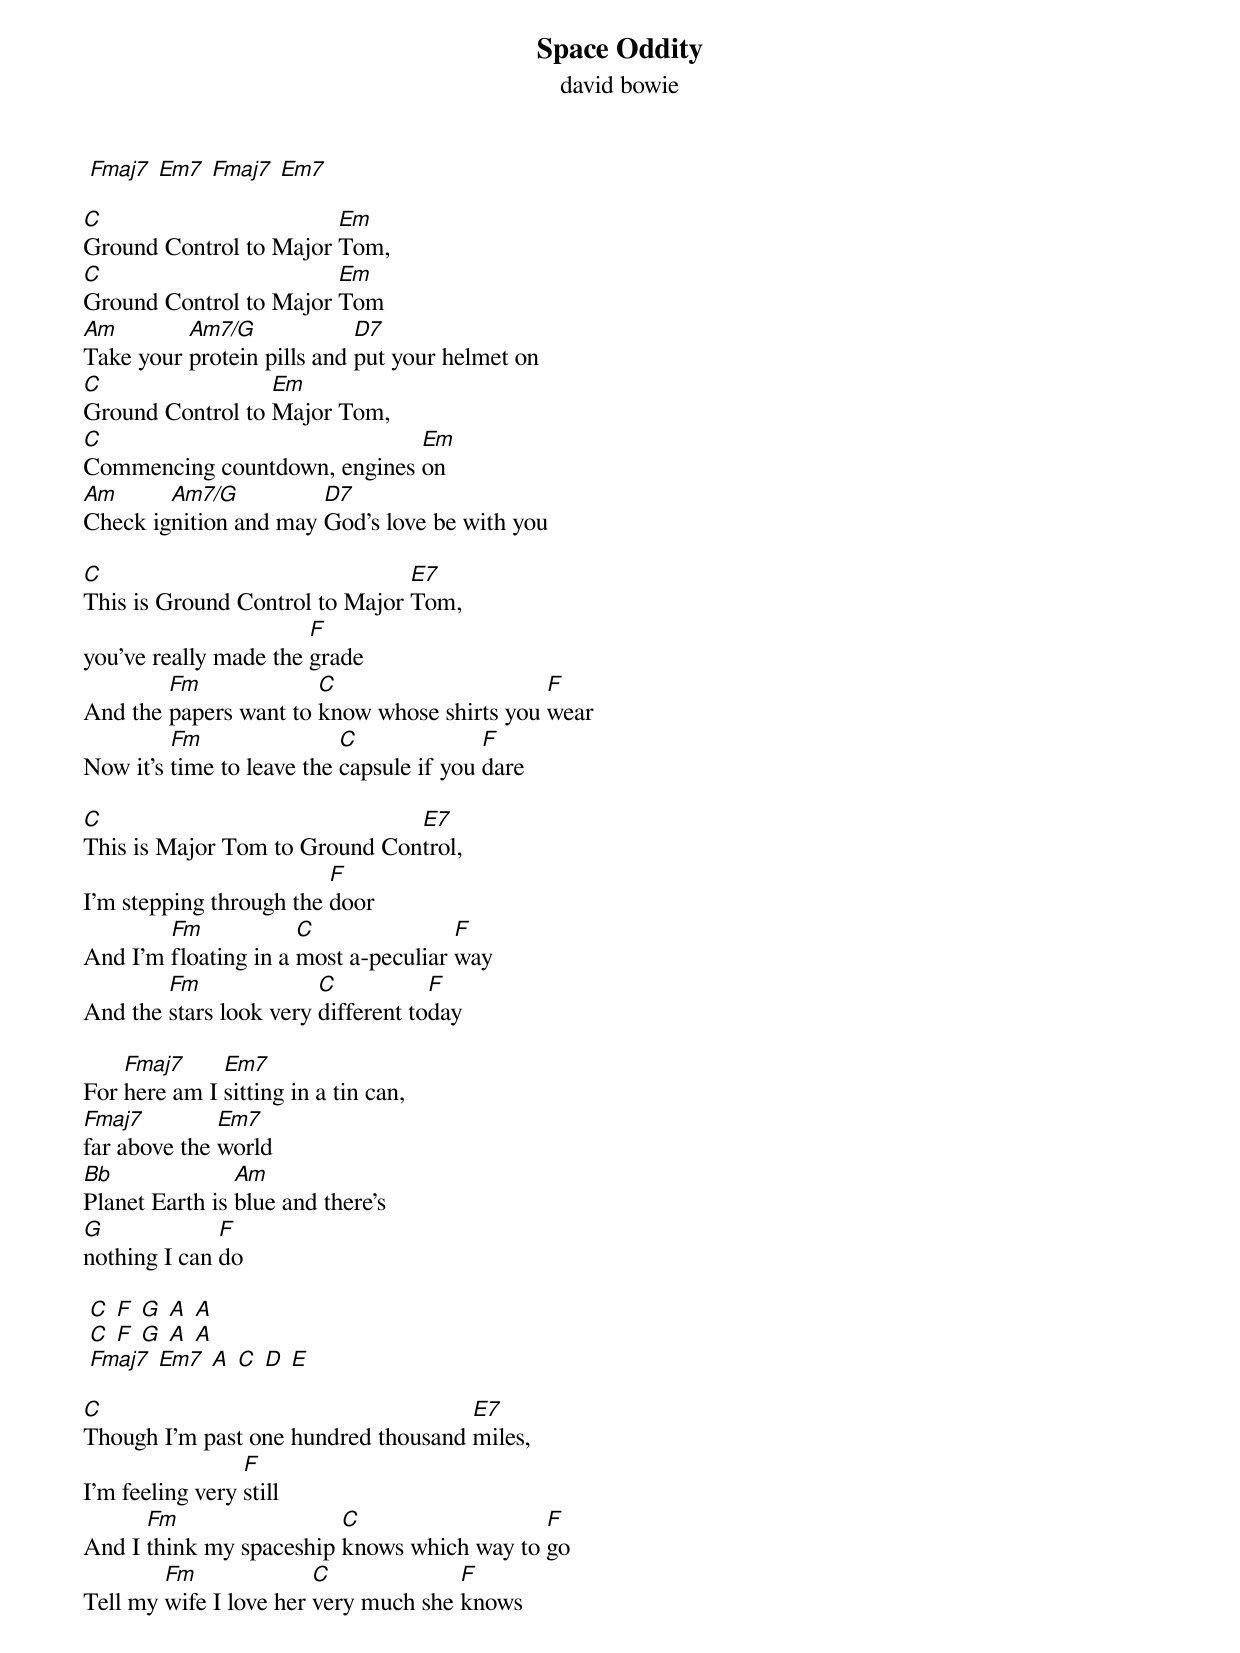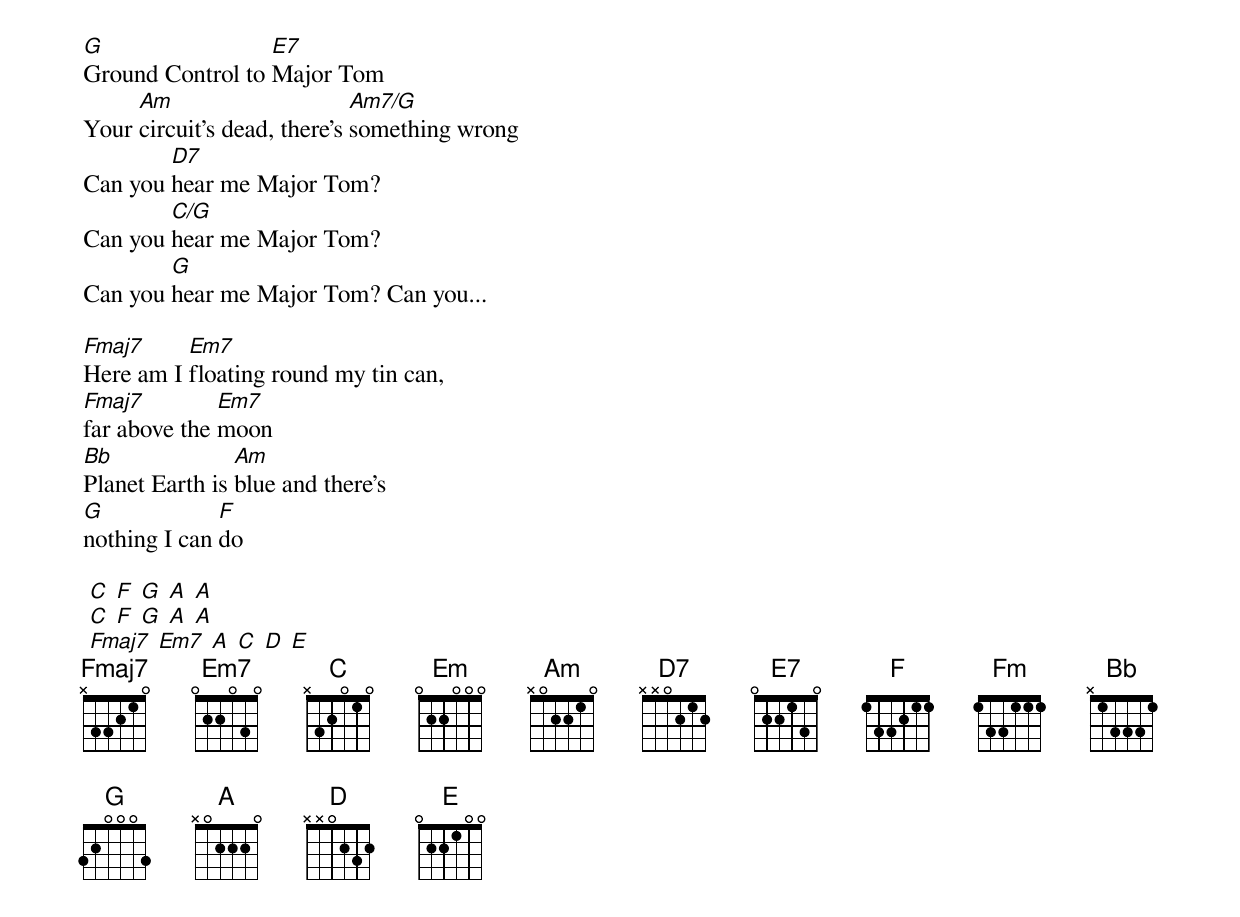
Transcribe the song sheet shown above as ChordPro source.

{title: Space Oddity}
{subtitle: david bowie}
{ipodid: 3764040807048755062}

 [Fmaj7] [Em7] [Fmaj7] [Em7]

[C]Ground Control to Major [Em]Tom,
[C]Ground Control to Major [Em]Tom
[Am]Take your [Am7/G]protein pills and [D7]put your helmet on
[C]Ground Control to [Em]Major Tom,
[C]Commencing countdown, engines [Em]on
[Am]Check ig[Am7/G]nition and may [D7]God's love be with you

[C]This is Ground Control to Major [E7]Tom,
you've really made the [F]grade
And the [Fm]papers want to [C]know whose shirts you [F]wear
Now it's [Fm]time to leave the [C]capsule if you [F]dare

[C]This is Major Tom to Ground Con[E7]trol,
I'm stepping through the [F]door
And I'm [Fm]floating in a [C]most a-peculiar [F]way
And the [Fm]stars look very [C]different to[F]day

For [Fmaj7]here am I [Em7]sitting in a tin can,
[Fmaj7]far above the [Em7]world
[Bb]Planet Earth is [Am]blue and there's
[G]nothing I can [F]do

 [C] [F] [G] [A] [A]
 [C] [F] [G] [A] [A]
 [Fmaj7] [Em7] [A] [C] [D] [E]

[C]Though I'm past one hundred thousand [E7]miles,
I'm feeling very [F]still
And I [Fm]think my spaceship [C]knows which way to [F]go
Tell my [Fm]wife I love her [C]very much she [F]knows

[G]Ground Control to [E7]Major Tom
Your [Am]circuit's dead, there's [Am7/G]something wrong
Can you [D7]hear me Major Tom?
Can you [C/G]hear me Major Tom?
Can you [G]hear me Major Tom? Can you...

[Fmaj7]Here am I [Em7]floating round my tin can,
[Fmaj7]far above the [Em7]moon
[Bb]Planet Earth is [Am]blue and there's
[G]nothing I can [F]do

 [C] [F] [G] [A] [A]
 [C] [F] [G] [A] [A]
 [Fmaj7] [Em7] [A] [C] [D] [E]
